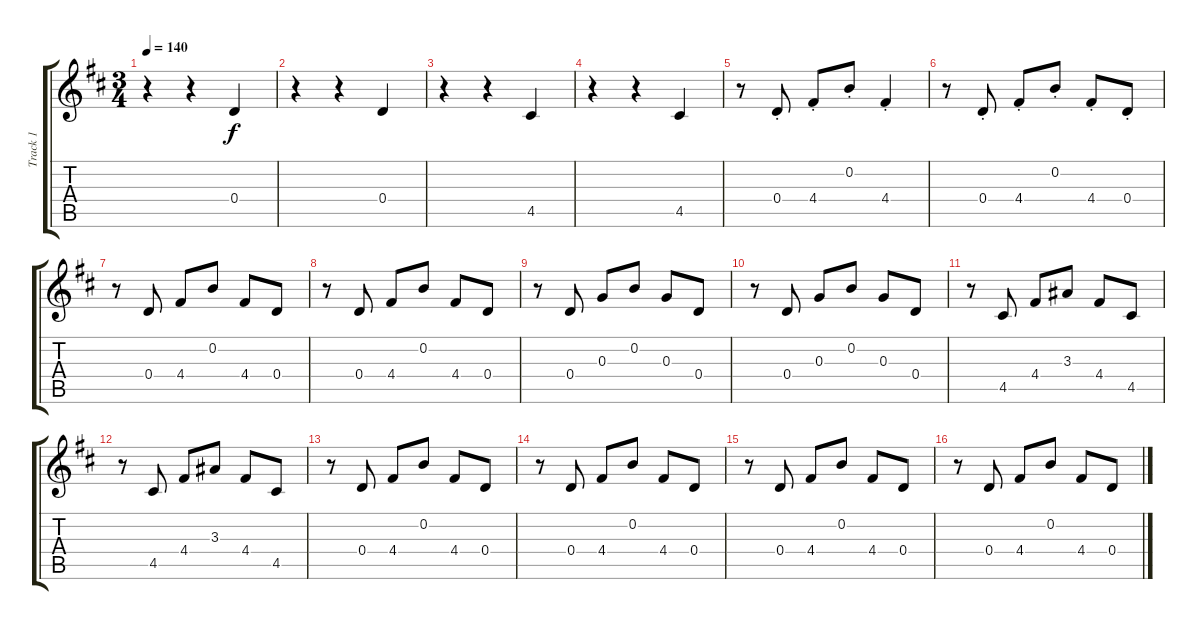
\track ("Track 1" "Track 1") {instrument acousticgrandpiano}
\staff {score tabs}
\tuning (E5 B4 G4 D4 A3 E3) {hide}
\ts (3 4)
\tempo 140
\clef g2
\ks d
r.4{dy f} r.4 0.4.4 |
r.4 r.4 0.4.4 |
r.4 r.4 4.5.4 |
r.4 r.4 4.5.4 |
r.8 0.4{st}.8 4.4{st}.8 0.2{st}.8 4.4{st}.4 |
r.8 0.4{st}.8 4.4{st}.8 0.2{st}.8 4.4{st}.8 0.4{st}.8 |
r.8 0.4.8 4.4.8 0.2.8 4.4.8 0.4.8 |
r.8 0.4.8 4.4.8 0.2.8 4.4.8 0.4.8 |
r.8 0.4.8 0.3.8 0.2.8 0.3.8 0.4.8 |
r.8 0.4.8 0.3.8 0.2.8 0.3.8 0.4.8 |
r.8 4.5.8 4.4.8 3.3.8 4.4.8 4.5.8 |
r.8 4.5.8 4.4.8 3.3.8 4.4.8 4.5.8 |
r.8 0.4.8 4.4.8 0.2.8 4.4.8 0.4.8 |
r.8 0.4.8 4.4.8 0.2.8 4.4.8 0.4.8 |
r.8 0.4.8 4.4.8 0.2.8 4.4.8 0.4.8 |
r.8 0.4.8 4.4.8 0.2.8 4.4.8 0.4.8
